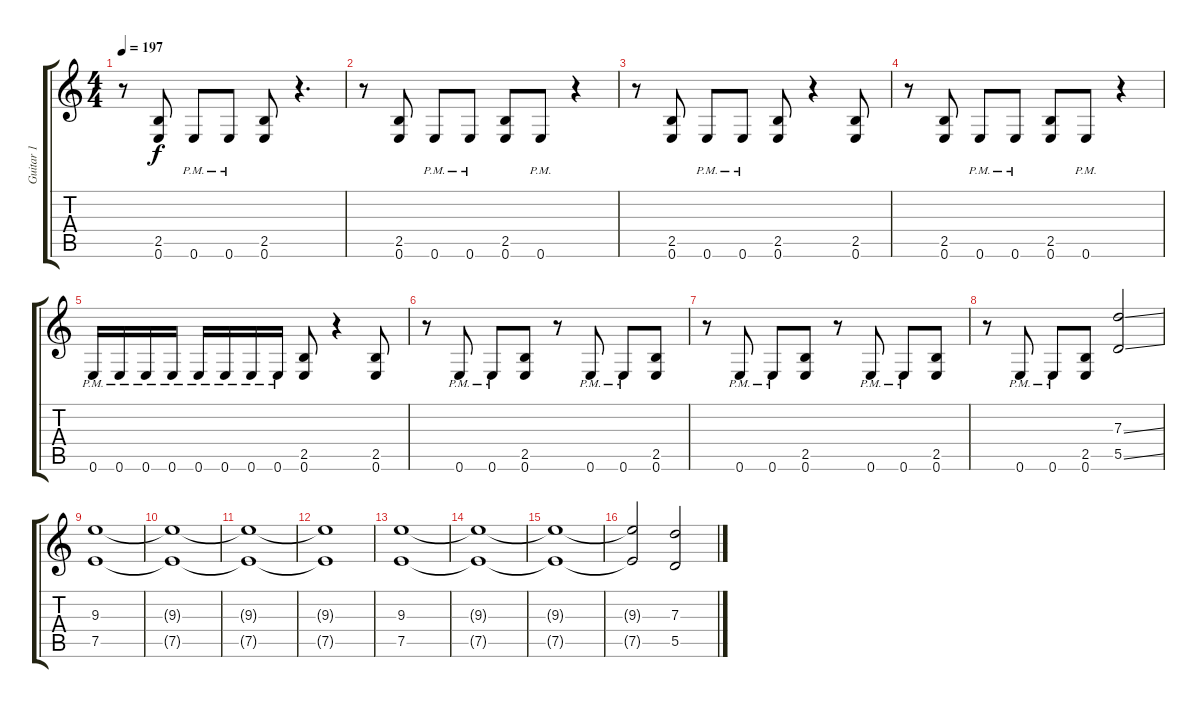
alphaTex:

\track ("Guitar 1" "Guitar 1") {instrument distortionguitar}
\staff {score tabs}
\tuning (E4 B3 G3 D3 A2 E2) {hide}
\ts (4 4)
\tempo 197
\clef g2
\ks c
r.8{dy f} (2.5 0.6).8 0.6{pm}.8 0.6{pm}.8 (2.5 0.6).8 r.4{d} |
r.8 (2.5 0.6).8 0.6{pm}.8 0.6{pm}.8 (2.5 0.6).8 0.6{pm}.8 r.4 |
r.8 (2.5 0.6).8 0.6{pm}.8 0.6{pm}.8 (2.5 0.6).8 r.4 (2.5 0.6).8 |
r.8 (2.5 0.6).8 0.6{pm}.8 0.6{pm}.8 (2.5 0.6).8 0.6{pm}.8 r.4 |
0.6{pm}.16 0.6{pm}.16 0.6{pm}.16 0.6{pm}.16 0.6{pm}.16 0.6{pm}.16 0.6{pm}.16 0.6{pm}.16 (2.5 0.6).8 r.4 (2.5 0.6).8 |
r.8 0.6{pm}.8 0.6{pm}.8 (2.5 0.6).8 r.8 0.6{pm}.8 0.6{pm}.8 (2.5 0.6).8 |
r.8 0.6{pm}.8 0.6{pm}.8 (2.5 0.6).8 r.8 0.6{pm}.8 0.6{pm}.8 (2.5 0.6).8 |
r.8 0.6{pm}.8 0.6{pm}.8 (2.5 0.6).8 (7.3{ss} 5.5{ss}).2 |
(9.3 7.5).1 |
(9.3{t} 7.5{t}).1 |
(9.3{t} 7.5{t}).1 |
(9.3{t} 7.5{t}).1 |
(9.3 7.5).1 |
(9.3{t} 7.5{t}).1 |
(9.3{t} 7.5{t}).1 |
(9.3{t} 7.5{t}).2 (7.3 5.5).2
